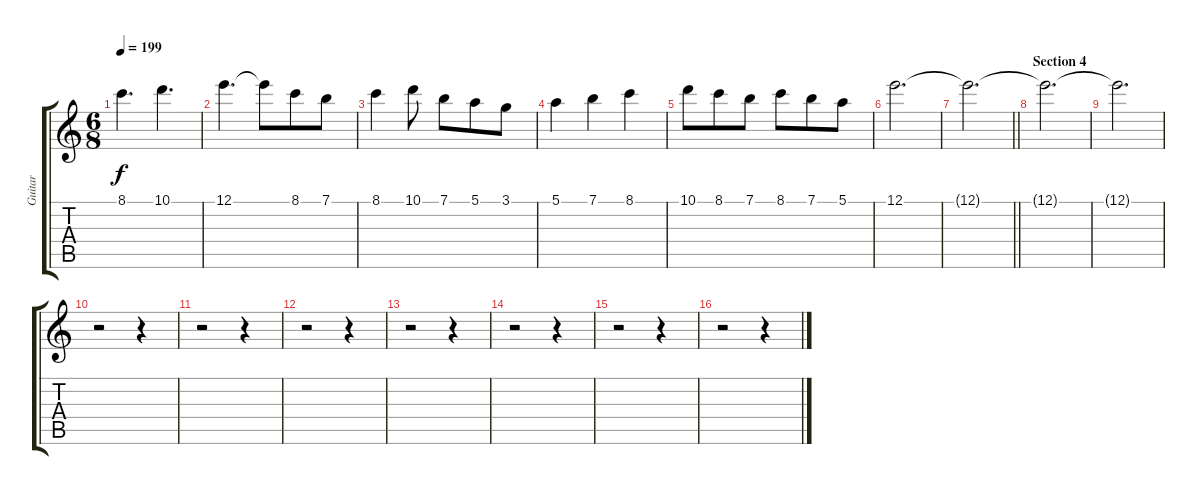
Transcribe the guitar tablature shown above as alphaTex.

\track ("Guitar" "Guitar") {instrument distortionguitar}
\staff {score tabs}
\tuning (E4 B3 G3 D3 A2 E2) {hide}
\ts (6 8)
\tempo 199
\clef g2
\ks c
8.1.4{d dy f} 10.1.4{d} |
12.1.4{d} 12.1{t}.8 8.1.8 7.1.8 |
8.1.4 10.1.8 7.1.8 5.1.8 3.1.8 |
5.1.4 7.1.4 8.1.4 |
10.1.8 8.1.8 7.1.8 8.1.8 7.1.8 5.1.8 |
12.1.2{d} |
\barLineRight lightlight
12.1{t}.2{d} |
\section ("" "Section 4")
12.1{t}.2{d volume 8} |
12.1{t}.2{d} |
r.2 r.4 |
r.2 r.4 |
r.2 r.4 |
r.2 r.4 |
r.2 r.4 |
r.2 r.4 |
r.2 r.4
